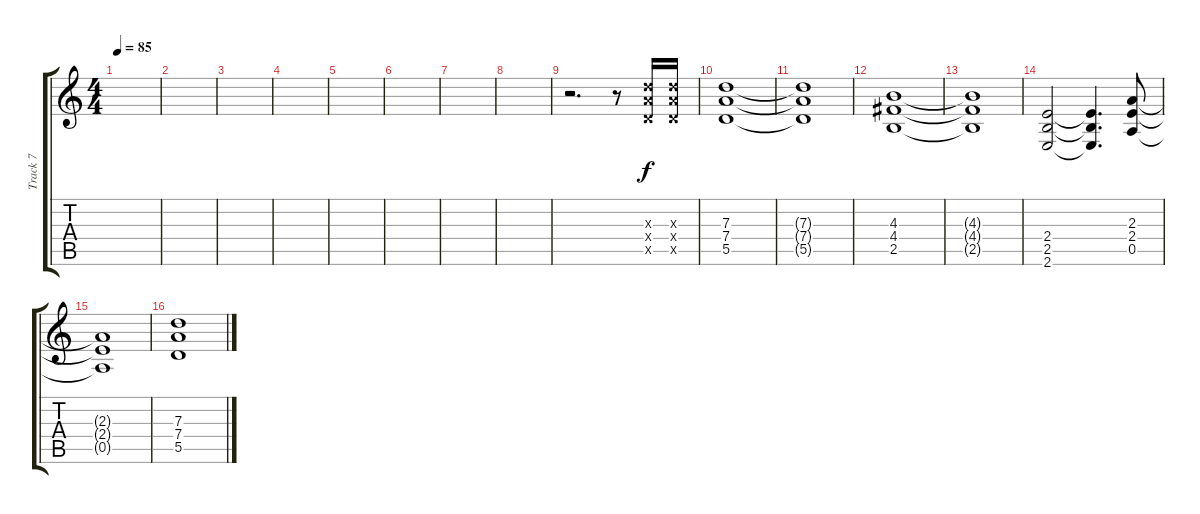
\track ("Track 7" "Track 7") {instrument distortionguitar}
\staff {score tabs}
\tuning (E4 B3 G3 D3 A2 D2) {hide}
\ts (4 4)
\tempo 85
\clef g2
\ks c
|
|
|
|
|
|
|
|
r.2{d} r.8 (7.3{x} 7.4{x} 5.5{x}).16 (7.3{x} 7.4{x} 5.5{x}).16 |
(7.3 7.4 5.5).1 |
(7.3{t} 7.4{t} 5.5{t}).1 |
(4.3 4.4 2.5).1 |
(4.3{t} 4.4{t} 2.5{t}).1 |
(2.4 2.5 2.6).2 (2.4{t} 2.5{t} 2.6{t}).4{d} (2.3 2.4 0.5).8 |
(2.3{t} 2.4{t} 0.5{t}).1 |
(7.3 7.4 5.5).1
